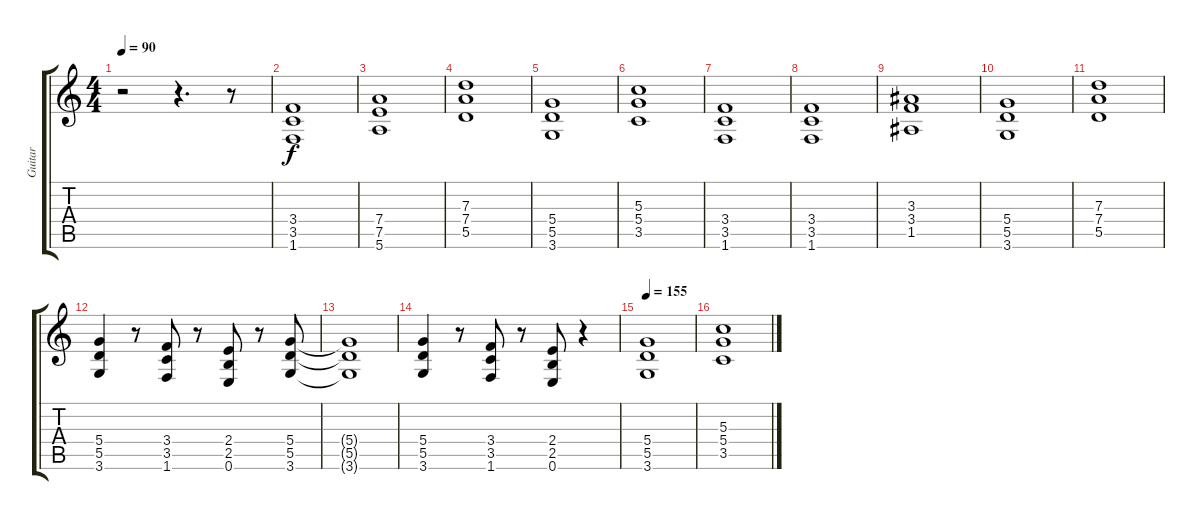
\track ("Guitar" "Guitar") {instrument distortionguitar}
\staff {score tabs}
\tuning (E4 B3 G3 D3 A2 E2) {hide}
\ts (4 4)
\tempo 90
\clef g2
\ks c
r.2{dy f instrument distortionguitar} r.4{d} r.8 |
(3.4 3.5 1.6).1 |
(7.4 7.5 5.6).1 |
(7.3 7.4 5.5).1 |
(5.4 5.5 3.6).1 |
(5.3 5.4 3.5).1 |
(3.4 3.5 1.6).1 |
(3.4 3.5 1.6).1 |
(3.3 3.4 1.5).1 |
(5.4 5.5 3.6).1 |
(7.3 7.4 5.5).1 |
(5.4 5.5 3.6).4 r.8 (3.4 3.5 1.6).8 r.8 (2.4 2.5 0.6).8 r.8 (5.4 5.5 3.6).8 |
(5.4{t} 5.5{t} 3.6{t}).1 |
(5.4 5.5 3.6).4 r.8 (3.4 3.5 1.6).8 r.8 (2.4 2.5 0.6).8 r.4 |
\tempo 155
(5.4 5.5 3.6).1 |
(5.3 5.4 3.5).1
